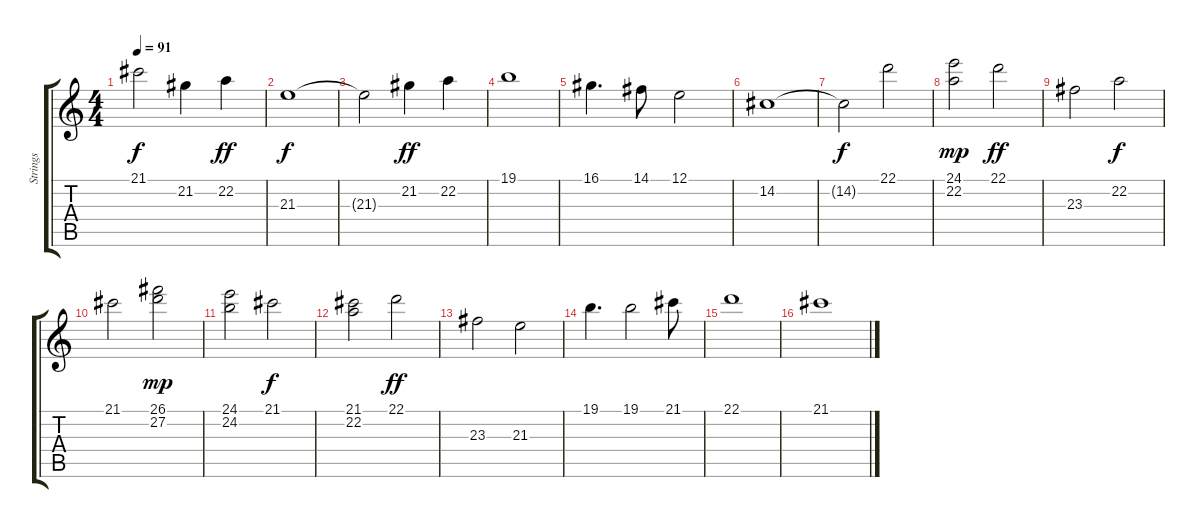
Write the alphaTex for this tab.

\track ("Strings" "Strings") {instrument stringensemble1}
\staff {score tabs}
\tuning (E4 B3 G3 D3 A2 E2) {hide}
\ts (4 4)
\tempo 91
\clef g2
\ks c
21.1{t}.2{dy f} 21.2.4 22.2.4{dy ff} |
21.3.1{dy f} |
21.3{t}.2 21.2.4{dy ff} 22.2.4 |
19.1.1 |
16.1.4{d} 14.1.8 12.1.2 |
14.2.1 |
14.2{t}.2{dy f} 22.1.2 |
(24.1 22.2).2{dy mp} 22.1.2{dy ff} |
23.3.2 22.2.2{dy f} |
21.1.2 (26.1 27.2).2{dy mp} |
(24.1 24.2).2 21.1.2{dy f} |
(21.1 22.2).2 22.1.2{dy ff} |
23.3.2 21.3.2 |
19.1.4{d} 19.1.2 21.1.8 |
22.1.1 |
21.1.1
